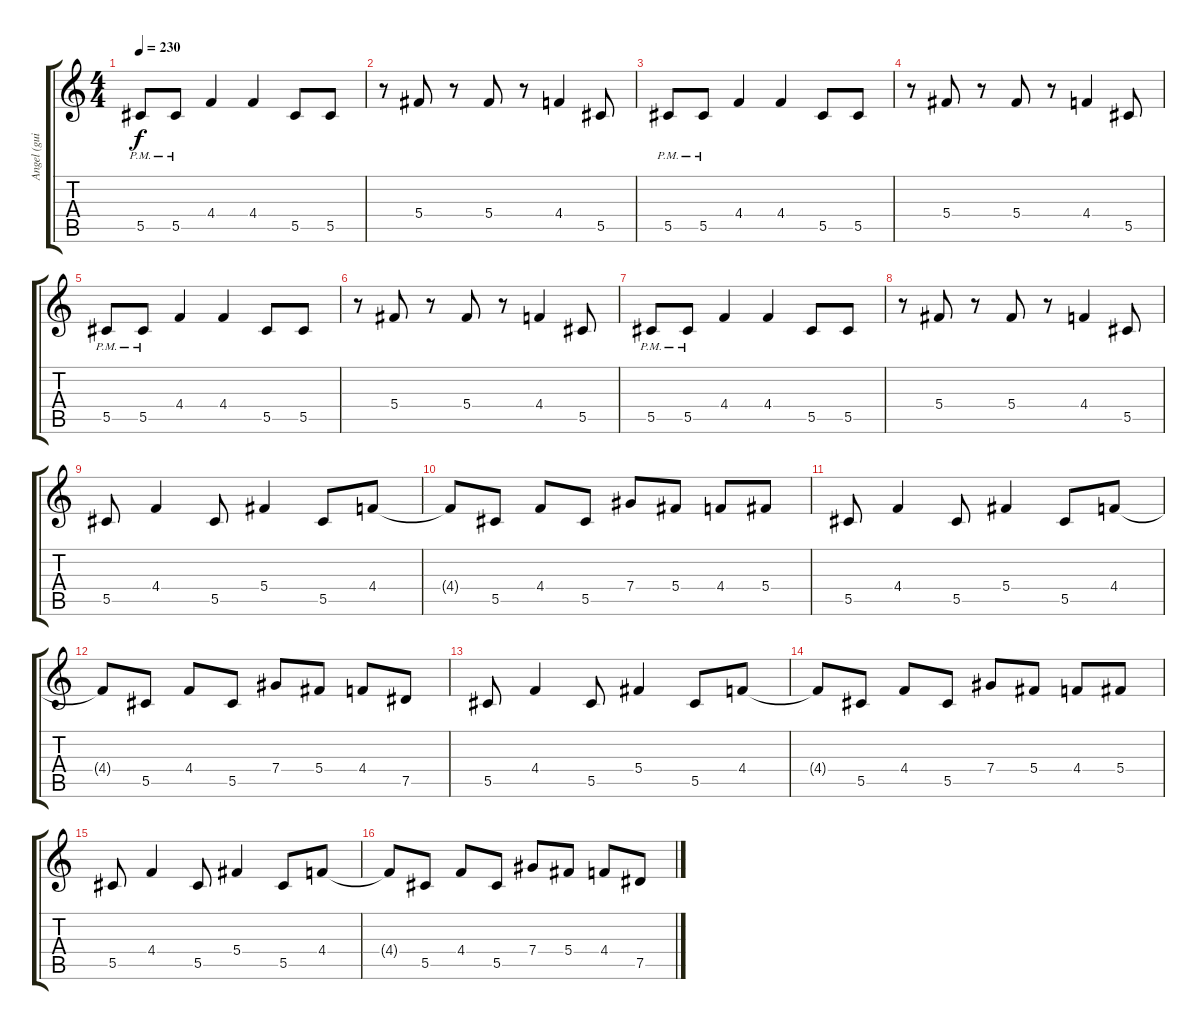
\track ("Angel (guitar)" "Angel (gui") {instrument distortionguitar}
\staff {score tabs}
\tuning (Eb4 Bb3 Gb3 Db3 Ab2 Db2) {hide}
\ts (4 4)
\tempo 230
\clef g2
\ks c
5.5{pm}.8{dy f} 5.5{pm}.8 4.4.4 4.4.4 5.5.8 5.5.8 |
r.8 5.4.8 r.8 5.4.8 r.8 4.4.4 5.5.8 |
5.5{pm}.8 5.5{pm}.8 4.4.4 4.4.4 5.5.8 5.5.8 |
r.8 5.4.8 r.8 5.4.8 r.8 4.4.4 5.5.8 |
5.5{pm}.8 5.5{pm}.8 4.4.4 4.4.4 5.5.8 5.5.8 |
r.8 5.4.8 r.8 5.4.8 r.8 4.4.4 5.5.8 |
5.5{pm}.8 5.5{pm}.8 4.4.4 4.4.4 5.5.8 5.5.8 |
r.8 5.4.8 r.8 5.4.8 r.8 4.4.4 5.5.8 |
5.5.8 4.4.4 5.5.8 5.4.4 5.5.8 4.4.8 |
4.4{t}.8 5.5.8 4.4.8 5.5.8 7.4.8 5.4.8 4.4.8 5.4.8 |
5.5.8 4.4.4 5.5.8 5.4.4 5.5.8 4.4.8 |
4.4{t}.8 5.5.8 4.4.8 5.5.8 7.4.8 5.4.8 4.4.8 7.5.8 |
5.5.8 4.4.4 5.5.8 5.4.4 5.5.8 4.4.8 |
4.4{t}.8 5.5.8 4.4.8 5.5.8 7.4.8 5.4.8 4.4.8 5.4.8 |
5.5.8 4.4.4 5.5.8 5.4.4 5.5.8 4.4.8 |
4.4{t}.8 5.5.8 4.4.8 5.5.8 7.4.8 5.4.8 4.4.8 7.5.8
